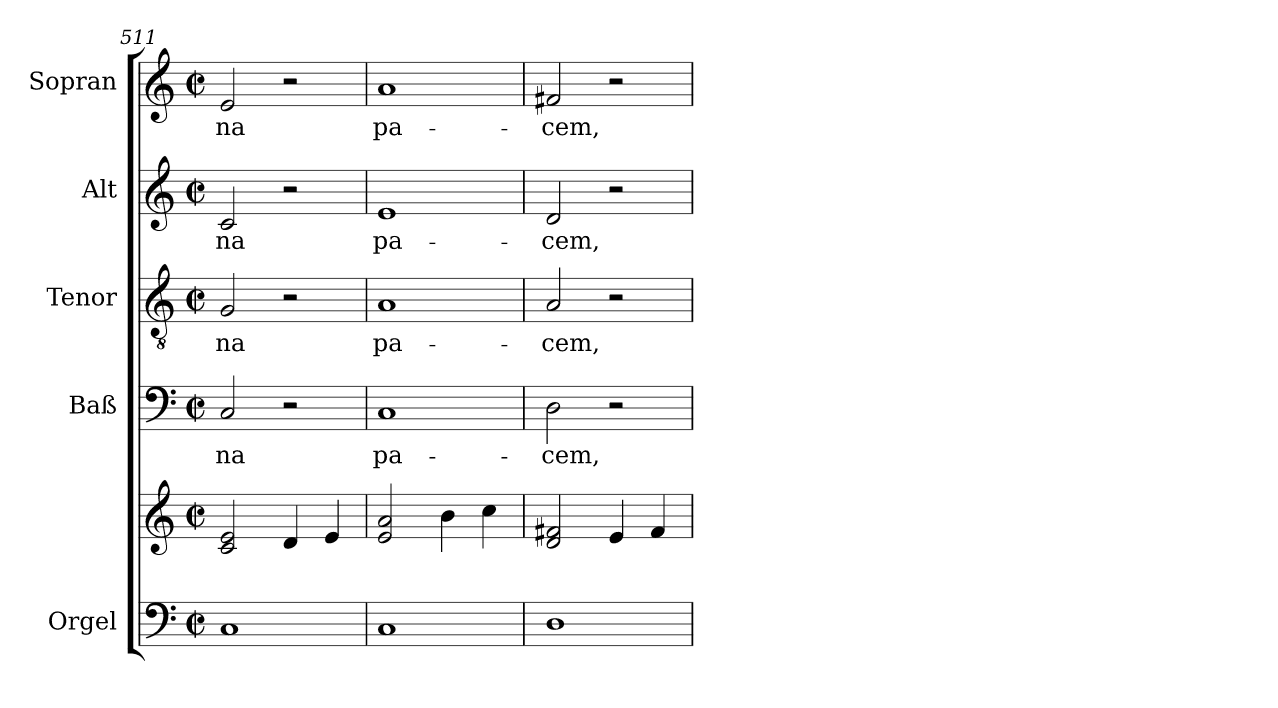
**kern	**kern	**kern	**text	**kern	**text	**kern	**text	**kern	**text
*part5	*part5	*part4	*part4	*part3	*part3	*part2	*part2	*part1	*part1
*staff6	*staff5	*staff4	*staff4	*staff3	*staff3	*staff2	*staff2	*staff1	*staff1
*I"Orgel	*	*I"Baß	*	*I"Tenor	*	*I"Alt	*	*I"Sopran	*
*clefF4	*clefG2	*clefF4	*	*clefGv2	*	*clefG2	*	*clefG2	*
*k[]	*k[]	*k[]	*	*k[]	*	*k[]	*	*k[]	*
*C:	*C:	*C:	*	*C:	*	*C:	*	*C:	*
*M2/2	*M2/2	*M2/2	*	*M2/2	*	*M2/2	*	*M2/2	*
*met(c|)	*met(c|)	*met(c|)	*	*met(c|)	*	*met(c|)	*	*met(c|)	*
=511	=511	=511	=511	=511	=511	=511	=511	=511	=511
!	!	!	!LO:LY:b	!	!LO:LY:b	!	!LO:LY:b	!	!LO:LY:b
1C	2c/ 2e/	2C/	-na	2G/	-na	2c/	-na	2e/	-na
.	4d/	2r	.	2r	.	2r	.	2r	.
.	4e/	.	.	.	.	.	.	.	.
=512	=512	=512	=512	=512	=512	=512	=512	=512	=512
!	!	!	!LO:LY:b	!	!LO:LY:b	!	!LO:LY:b	!	!LO:LY:b
1C	2e/ 2a/	1C	pa-	1A	pa-	1e	pa-	1a	pa-
.	4b\	.	.	.	.	.	.	.	.
.	4cc\	.	.	.	.	.	.	.	.
=513	=513	=513	=513	=513	=513	=513	=513	=513	=513
!	!	!	!LO:LY:b	!	!LO:LY:b	!	!LO:LY:b	!	!LO:LY:b
1D	2d/ 2f#X/	2D\	-cem,	2A/	-cem,	2d/	-cem,	2f#X/	-cem,
.	4e/	2r	.	2r	.	2r	.	2r	.
.	4f#/	.	.	.	.	.	.	.	.
=	=	=	=	=	=	=	=	=	=
*-	*-	*-	*-	*-	*-	*-	*-	*-	*-
